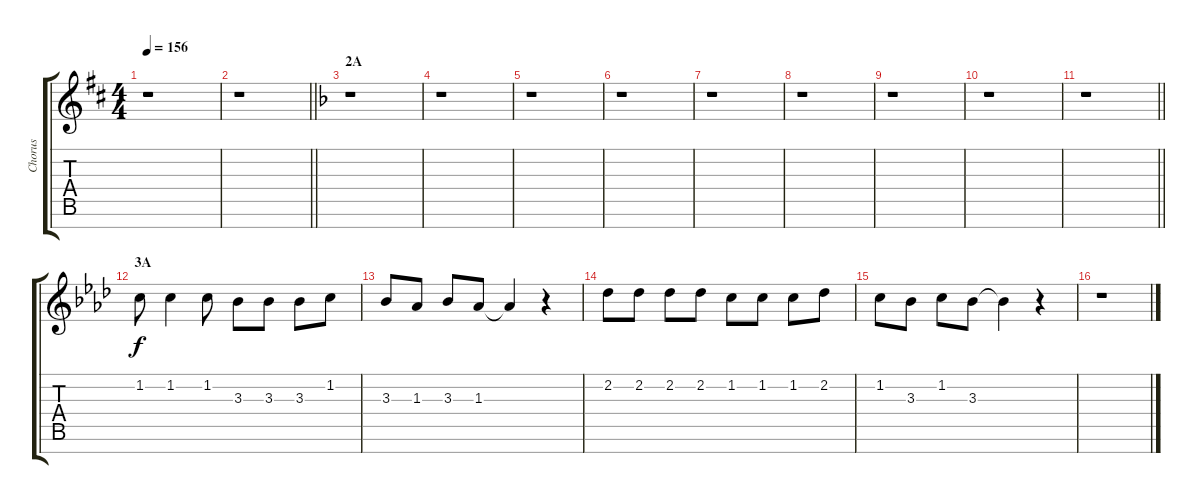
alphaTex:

\track ("Chorus" "Chorus") {instrument voiceoohs}
\staff {score tabs}
\tuning (E5 B4 G4 D4 A3 E3 B2) {hide}
\ts (4 4)
\tempo 156
\clef g2
\ks d
r.1{dy f} |
\barLineRight lightlight
r.1 |
\section ("" "2A")
\ks f
r.1 |
r.1 |
r.1 |
r.1 |
r.1 |
r.1 |
r.1 |
r.1 |
\barLineRight lightlight
r.1 |
\section ("" "3A")
\ks ab
1.2.8 1.2.4 1.2.8 3.3.8 3.3.8 3.3.8 1.2.8 |
3.3.8 1.3.8 3.3.8 1.3.8 1.3{t}.4 r.4 |
2.2.8 2.2.8 2.2.8 2.2.8 1.2.8 1.2.8 1.2.8 2.2.8 |
1.2.8 3.3.8 1.2.8 3.3.8 3.3{t}.4 r.4 |
r.1
